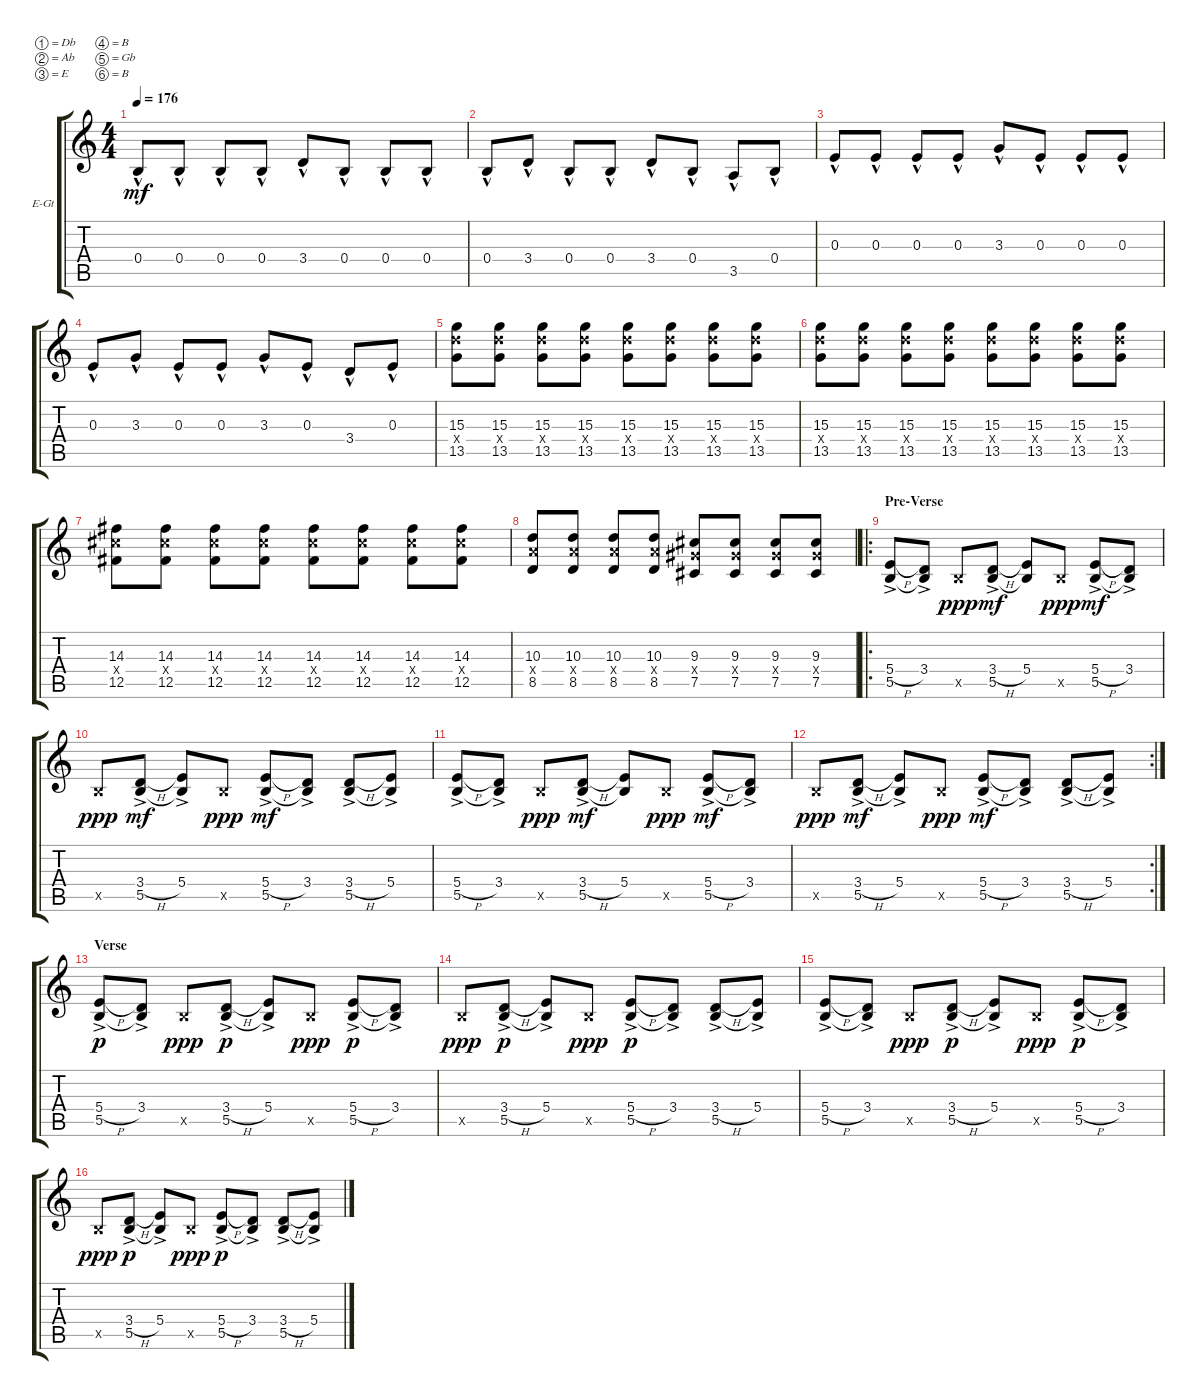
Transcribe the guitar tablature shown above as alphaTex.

\defaultSystemsLayout 4
\bracketExtendMode groupsimilarinstruments
\firstSystemTrackNameOrientation horizontal
\otherSystemsTrackNameOrientation horizontal
\track ("Ру" "E-Gt") {instrument distortionguitar}
\staff {score tabs}
\tuning (Db4 Ab3 E3 B2 Gb2 B1)
\ts (4 4)
\tempo 176
\clef g2
\scale
0.333333
\ks c
0.4{hac}.8{dy mf} 0.4{hac}.8 0.4{hac}.8 0.4{hac}.8 3.4{hac}.8 0.4{hac}.8 0.4{hac}.8 0.4{hac}.8 |
\scale
0.333333 0.4{hac}.8 3.4{hac}.8 0.4{hac}.8 0.4{hac}.8 3.4{hac}.8 0.4{hac}.8 3.5{hac}.8 0.4{hac}.8 |
\scale
0.333333 0.3{hac}.8 0.3{hac}.8 0.3{hac}.8 0.3{hac}.8 3.3{hac}.8 0.3{hac}.8 0.3{hac}.8 0.3{hac}.8 |
\scale
0.333333 0.3{hac}.8 3.3{hac}.8 0.3{hac}.8 0.3{hac}.8 3.3{hac}.8 0.3{hac}.8 3.4{hac}.8 0.3{hac}.8 |
\scale
0.333333 (13.5 15.3 15.4{x}).8 (13.5 15.3 15.4{x}).8 (13.5 15.3 15.4{x}).8 (13.5 15.3 15.4{x}).8 (13.5 15.3 15.4{x}).8 (13.5 15.3 15.4{x}).8 (13.5 15.3 15.4{x}).8 (13.5 15.3 15.4{x}).8 |
(13.5 15.3 15.4{x}).8 (13.5 15.3 15.4{x}).8 (13.5 15.3 15.4{x}).8 (13.5 15.3 15.4{x}).8 (13.5 15.3 15.4{x}).8 (13.5 15.3 15.4{x}).8 (13.5 15.3 15.4{x}).8 (13.5 15.3 15.4{x}).8 |
(12.5 14.4{x} 14.3).8 (14.3 14.4{x} 12.5).8 (14.3 14.4{x} 12.5).8 (14.3 14.4{x} 12.5).8 (12.5 14.4{x} 14.3).8 (14.3 14.4{x} 12.5).8 (14.3 14.4{x} 12.5).8 (14.3 14.4{x} 12.5).8 |
(8.5 10.3 10.4{x}).8 (8.5 10.3 10.4{x}).8 (8.5 10.3 10.4{x}).8 (8.5 10.3 10.4{x}).8 (7.5 9.4{x} 9.3).8 (9.3 9.4{x} 7.5).8 (7.5 9.4{x} 9.3).8 (9.3 9.4{x} 7.5).8 |
\ro
\section ("" "Pre-Verse")
(5.5 5.4{h ac}).8 (3.4{ac} 5.5{t}).8 5.5{x}.8{dy ppp} (5.5 3.4{h ac}).8{dy mf} (5.4 5.5{t}).8 5.5{x}.8{dy ppp} (5.5 5.4{h ac}).8{dy mf} (3.4{ac} 5.5{t}).8 |
5.5{x}.8{dy ppp} (5.5 3.4{h ac}).8{dy mf} (5.4{ac} 5.5{t}).8 5.5{x}.8{dy ppp} (5.5 5.4{h ac}).8{dy mf} (3.4{ac} 5.5{t}).8 (5.5 3.4{h ac}).8 (5.4{ac} 5.5{t}).8 |
(5.5 5.4{h ac}).8 (3.4{ac} 5.5{t}).8 5.5{x}.8{dy ppp} (5.5 3.4{h ac}).8{dy mf} (5.4 5.5{t}).8 5.5{x}.8{dy ppp} (5.5 5.4{h ac}).8{dy mf} (3.4{ac} 5.5{t}).8 |
\rc 2
5.5{x}.8{dy ppp} (5.5 3.4{h ac}).8{dy mf} (5.4{ac} 5.5{t}).8 5.5{x}.8{dy ppp} (5.5 5.4{h ac}).8{dy mf} (3.4{ac} 5.5{t}).8 (5.5 3.4{h ac}).8 (5.4{ac} 5.5{t}).8 |
\section ("" "Verse")
(5.5 5.4{h ac}).8{dy p} (3.4{ac} 5.5{t}).8 5.5{x}.8{dy ppp} (5.5 3.4{h ac}).8{dy p} (5.4{ac} 5.5{t}).8 5.5{x}.8{dy ppp} (5.5 5.4{h ac}).8{dy p} (3.4{ac} 5.5{t}).8 |
5.5{x}.8{dy ppp} (5.5 3.4{h ac}).8{dy p} (5.4{ac} 5.5{t}).8 5.5{x}.8{dy ppp} (5.5 5.4{h ac}).8{dy p} (3.4{ac} 5.5{t}).8 (5.5 3.4{h ac}).8 (5.4{ac} 5.5{t}).8 |
(5.5 5.4{h ac}).8 (3.4{ac} 5.5{t}).8 5.5{x}.8{dy ppp} (5.5 3.4{h ac}).8{dy p} (5.4{ac} 5.5{t}).8 5.5{x}.8{dy ppp} (5.5 5.4{h ac}).8{dy p} (3.4{ac} 5.5{t}).8 |
5.5{x}.8{dy ppp} (5.5 3.4{h ac}).8{dy p} (5.4{ac} 5.5{t}).8 5.5{x}.8{dy ppp} (5.5 5.4{h ac}).8{dy p} (3.4{ac} 5.5{t}).8 (5.5 3.4{h ac}).8 (5.4{ac} 5.5{t}).8
